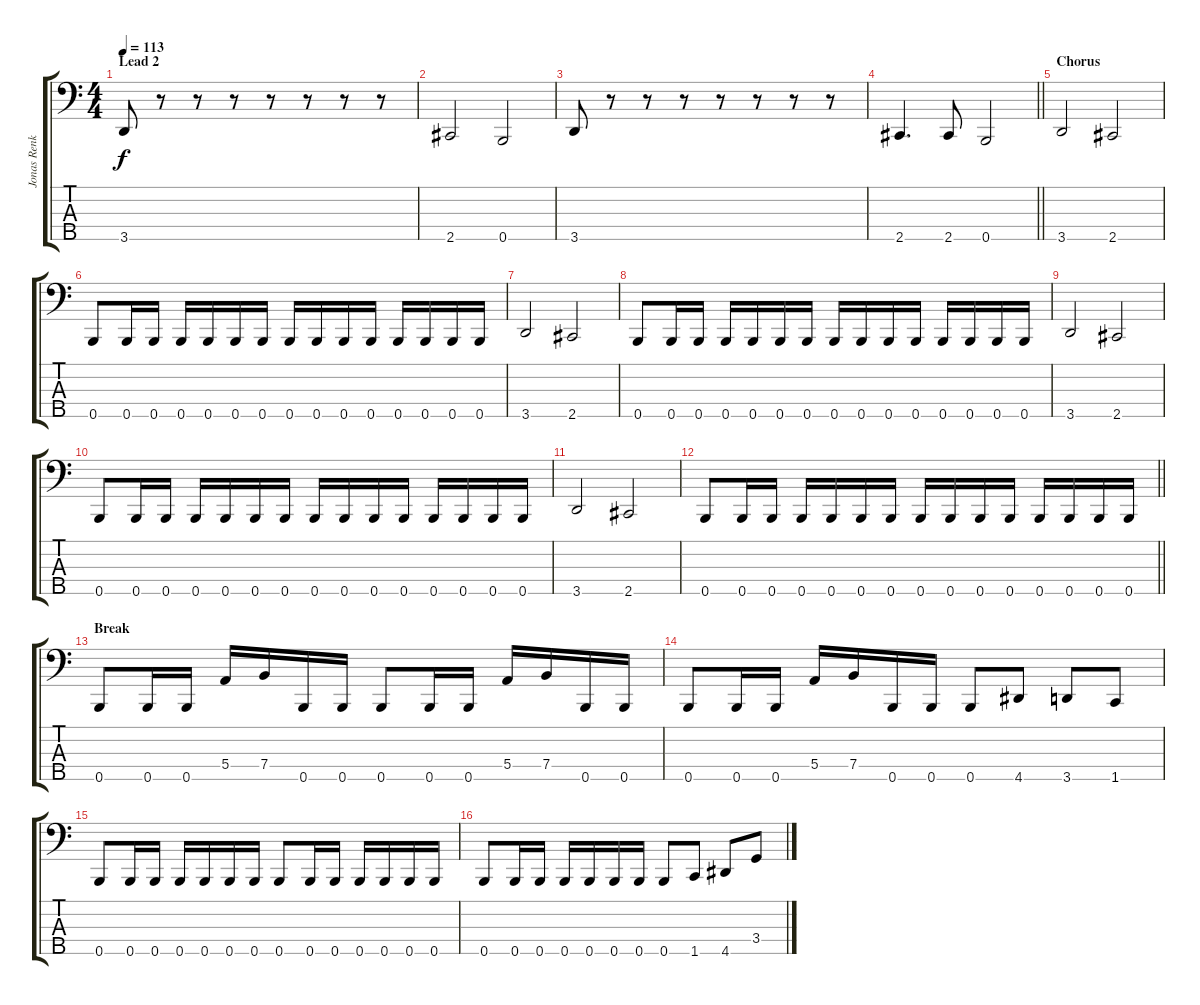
\track ("Jonas Renkse" "Jonas Renk") {instrument electricbassfinger}
\staff {score tabs}
\tuning (G2 D2 A1 E1 B0) {hide}
\ts (4 4)
\section ("" "Lead 2")
\tempo 113
\clef f4
\ks c
3.5.8{dy f} r.8 r.8 r.8 r.8 r.8 r.8 r.8 |
2.5.2 0.5.2 |
3.5.8 r.8 r.8 r.8 r.8 r.8 r.8 r.8 |
\barLineRight lightlight
2.5.4{d} 2.5.8 0.5.2 |
\section ("" "Chorus")
3.5.2 2.5.2 |
0.5.8 0.5.16 0.5.16 0.5.16 0.5.16 0.5.16 0.5.16 0.5.16 0.5.16 0.5.16 0.5.16 0.5.16 0.5.16 0.5.16 0.5.16 |
3.5.2 2.5.2 |
0.5.8 0.5.16 0.5.16 0.5.16 0.5.16 0.5.16 0.5.16 0.5.16 0.5.16 0.5.16 0.5.16 0.5.16 0.5.16 0.5.16 0.5.16 |
3.5.2 2.5.2 |
0.5.8 0.5.16 0.5.16 0.5.16 0.5.16 0.5.16 0.5.16 0.5.16 0.5.16 0.5.16 0.5.16 0.5.16 0.5.16 0.5.16 0.5.16 |
3.5.2 2.5.2 |
\barLineRight lightlight
0.5.8 0.5.16 0.5.16 0.5.16 0.5.16 0.5.16 0.5.16 0.5.16 0.5.16 0.5.16 0.5.16 0.5.16 0.5.16 0.5.16 0.5.16 |
\section ("" "Break")
0.5.8 0.5.16 0.5.16 5.4.16 7.4.16 0.5.16 0.5.16 0.5.8 0.5.16 0.5.16 5.4.16 7.4.16 0.5.16 0.5.16 |
0.5.8 0.5.16 0.5.16 5.4.16 7.4.16 0.5.16 0.5.16 0.5.8 4.5.8 3.5.8 1.5.8 |
0.5.8 0.5.16 0.5.16 0.5.16 0.5.16 0.5.16 0.5.16 0.5.8 0.5.16 0.5.16 0.5.16 0.5.16 0.5.16 0.5.16 |
0.5.8 0.5.16 0.5.16 0.5.16 0.5.16 0.5.16 0.5.16 0.5.8 1.5.8 4.5.8 3.4.8
